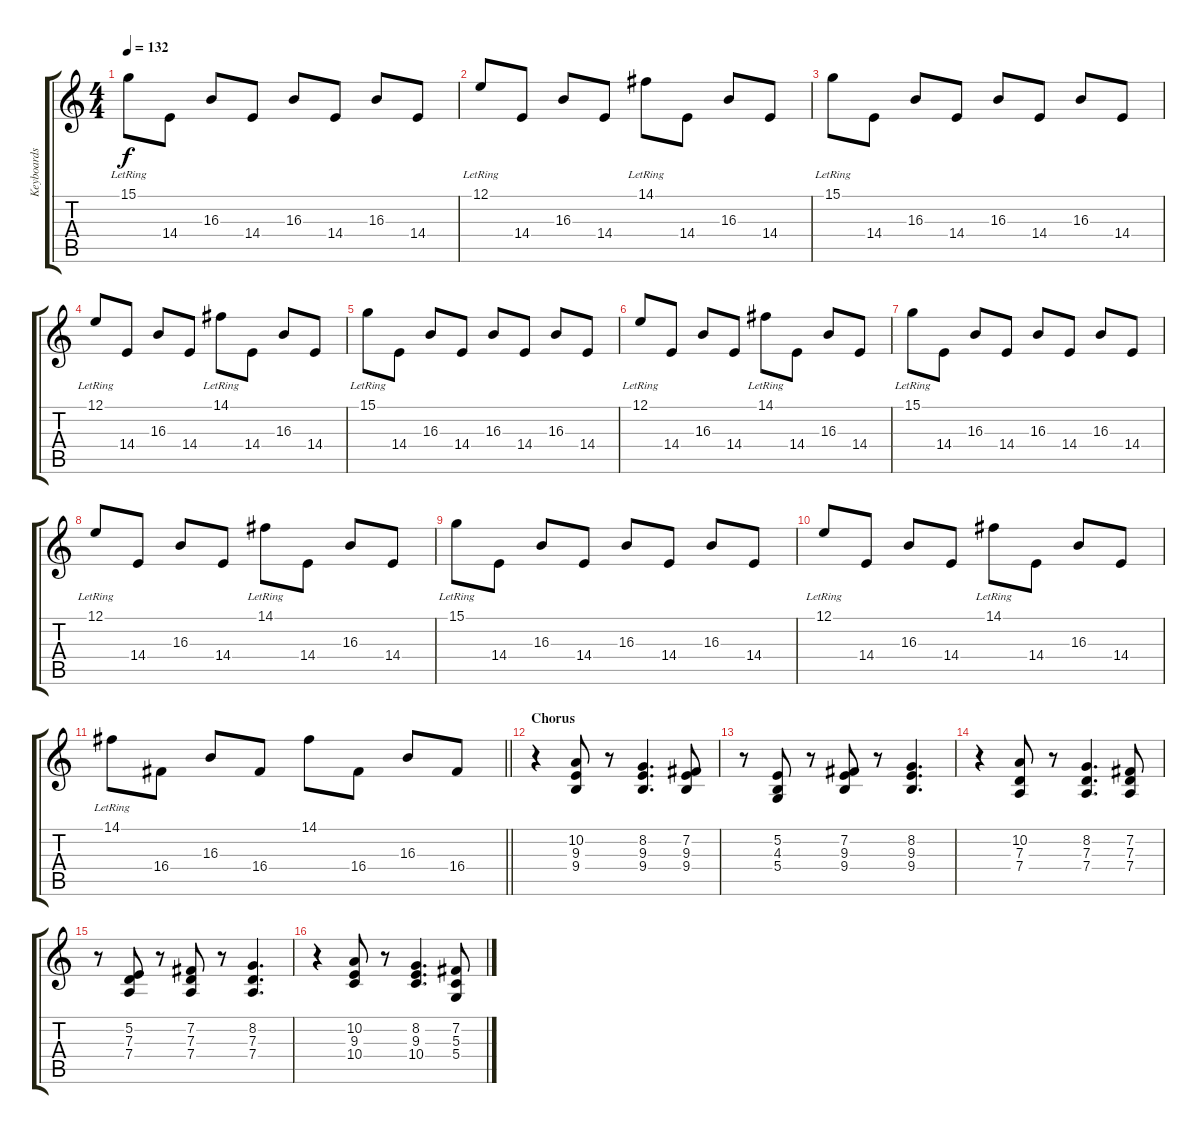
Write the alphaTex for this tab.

\track ("Keyboards 2" "Keyboards ") {instrument pad1newage}
\staff {score tabs}
\tuning (E4 B3 G3 D3 A2 E2) {hide}
\ts (4 4)
\tempo 132
\clef g2
\ks c
15.1{lr}.8{dy f} 14.4.8 16.3.8 14.4.8 16.3.8 14.4.8 16.3.8 14.4.8 |
12.1{lr}.8 14.4.8 16.3.8 14.4.8 14.1{lr}.8 14.4.8 16.3.8 14.4.8 |
15.1{lr}.8 14.4.8 16.3.8 14.4.8 16.3.8 14.4.8 16.3.8 14.4.8 |
12.1{lr}.8 14.4.8 16.3.8 14.4.8 14.1{lr}.8 14.4.8 16.3.8 14.4.8 |
15.1{lr}.8 14.4.8 16.3.8 14.4.8 16.3.8 14.4.8 16.3.8 14.4.8 |
12.1{lr}.8 14.4.8 16.3.8 14.4.8 14.1{lr}.8 14.4.8 16.3.8 14.4.8 |
15.1{lr}.8 14.4.8 16.3.8 14.4.8 16.3.8 14.4.8 16.3.8 14.4.8 |
12.1{lr}.8 14.4.8 16.3.8 14.4.8 14.1{lr}.8 14.4.8 16.3.8 14.4.8 |
15.1{lr}.8 14.4.8 16.3.8 14.4.8 16.3.8 14.4.8 16.3.8 14.4.8 |
12.1{lr}.8 14.4.8 16.3.8 14.4.8 14.1{lr}.8 14.4.8 16.3.8 14.4.8 |
\barLineRight lightlight
14.1{lr}.8 16.4.8 16.3.8 16.4.8 14.1.8 16.4.8 16.3.8 16.4.8 |
\section ("" "Chorus")
r.4 (10.2 9.3 9.4).8 r.8 (8.2 9.3 9.4).4{d} (7.2 9.3 9.4).8 |
r.8 (5.2 4.3 5.4).8 r.8 (7.2 9.3 9.4).8 r.8 (8.2 9.3 9.4).4{d} |
r.4 (10.2 7.3 7.4).8 r.8 (8.2 7.3 7.4).4{d} (7.2 7.3 7.4).8 |
r.8 (5.2 7.3 7.4).8 r.8 (7.2 7.3 7.4).8 r.8 (8.2 7.3 7.4).4{d} |
r.4 (10.2 9.3 10.4).8 r.8 (8.2 9.3 10.4).4{d} (7.2 5.3 5.4).8
